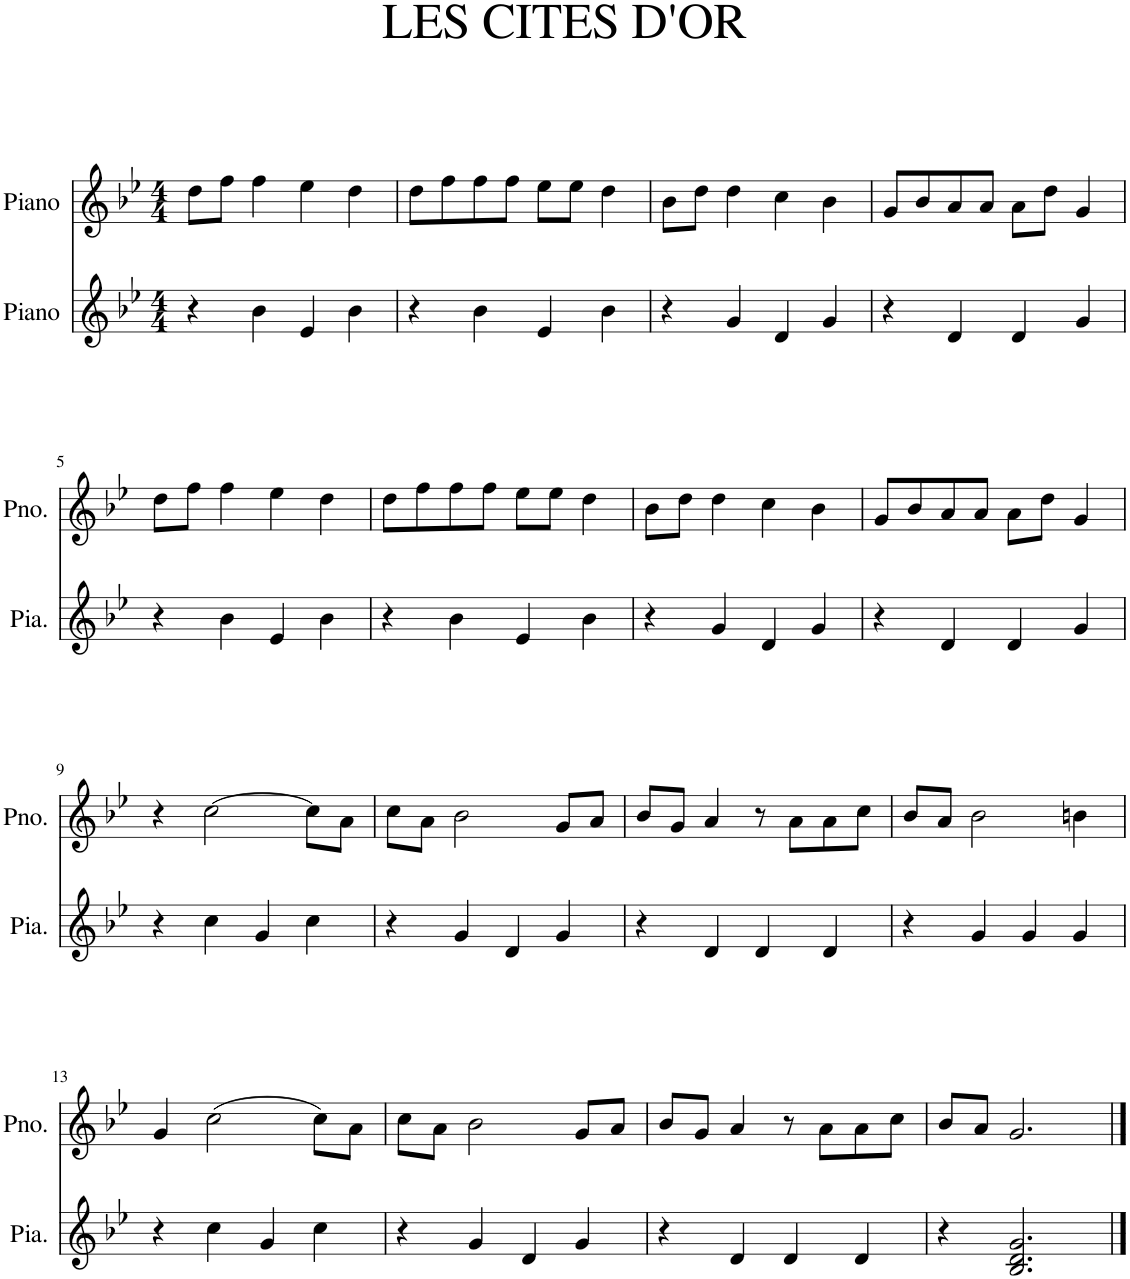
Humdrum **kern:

**kern	**kern
*part2	*part1
*staff2	*staff1
*I"Piano	*I"Piano
*I'Pia.	*I'Pno.
*clefG2	*clefG2
*k[b-e-]	*k[b-e-]
*M4/4	*M4/4
=1	=1
4r	8dd\L
.	8ff\J
4b-\	4ff\
4e-/	4ee-\
4b-\	4dd\
=2	=2
4r	8dd\L
.	8ff\
4b-\	8ff\
.	8ff\J
4e-/	8ee-\L
.	8ee-\J
4b-\	4dd\
=3	=3
4r	8b-\L
.	8dd\J
4g/	4dd\
4d/	4cc\
4g/	4b-\
=4	=4
4r	8g/L
.	8b-/
4d/	8a/
.	8a/J
4d/	8a\L
.	8dd\J
4g/	4g/
!!LO:LB:g=z
=5	=5
4r	8dd\L
.	8ff\J
4b-\	4ff\
4e-/	4ee-\
4b-\	4dd\
=6	=6
4r	8dd\L
.	8ff\
4b-\	8ff\
.	8ff\J
4e-/	8ee-\L
.	8ee-\J
4b-\	4dd\
=7	=7
4r	8b-\L
.	8dd\J
4g/	4dd\
4d/	4cc\
4g/	4b-\
=8	=8
4r	8g/L
.	8b-/
4d/	8a/
.	8a/J
4d/	8a\L
.	8dd\J
4g/	4g/
!!LO:LB:g=z
=9	=9
4r	4r
4cc\	[2cc\
4g/	.
4cc\	8cc\L]
.	8a\J
=10	=10
4r	8cc\L
.	8a\J
4g/	2b-\
4d/	.
4g/	8g/L
.	8a/J
=11	=11
4r	8b-/L
.	8g/J
4d/	4a/
4d/	8r
.	8a\L
4d/	8a\
.	8cc\J
=12	=12
4r	8b-/L
.	8a/J
4g/	2b-\
4g/	.
4g/	4bn\
!!LO:LB:g=z
=13	=13
4r	4g/
4cc\	(2cc\
4g/	.
4cc\	8cc\L)
.	8a\J
=14	=14
4r	8cc\L
.	8a\J
4g/	2b-\
4d/	.
4g/	8g/L
.	8a/J
=15	=15
4r	8b-/L
.	8g/J
4d/	4a/
4d/	8r
.	8a\L
4d/	8a\
.	8cc\J
=16	=16
4r	8b-/L
.	8a/J
2.B-/ 2.d/ 2.g/	2.g/
==	==
*-	*-
